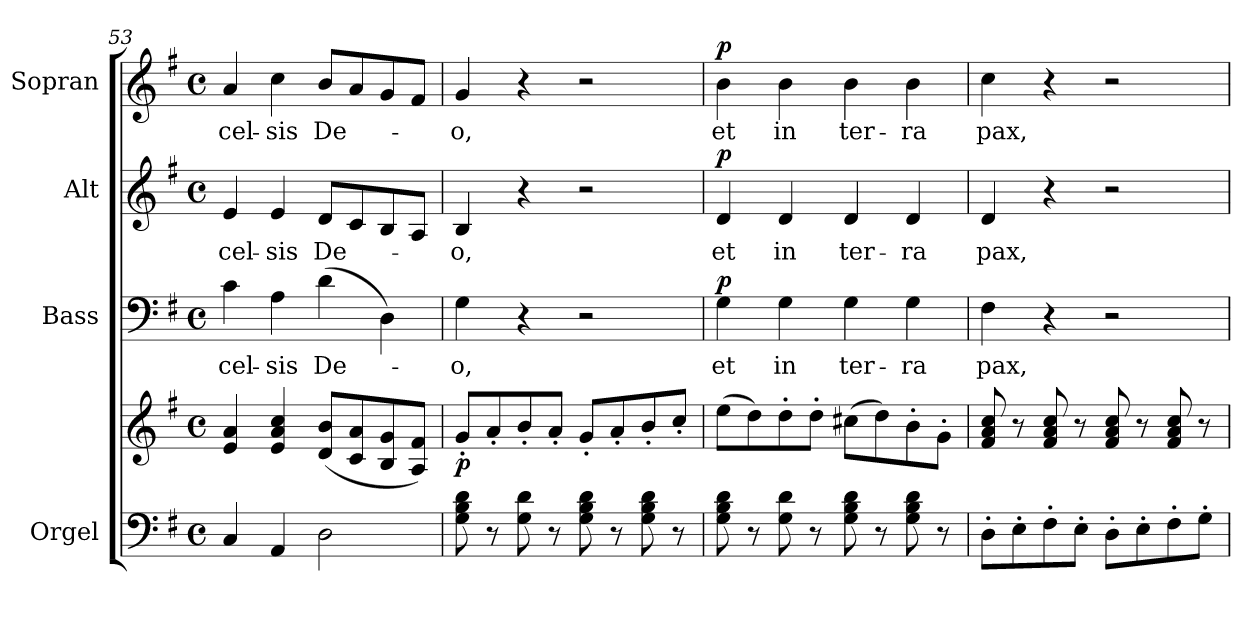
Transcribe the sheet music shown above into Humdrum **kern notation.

**kern	**kern	**dynam	**kern	**text	**dynam	**kern	**text	**dynam	**kern	**text	**dynam
*part4	*part4	*part4	*part3	*part3	*part3	*part2	*part2	*part2	*part1	*part1	*part1
*staff5	*staff4	*staff4/5	*staff3	*staff3	*staff3	*staff2	*staff2	*staff2	*staff1	*staff1	*staff1
*I"Orgel	*	*	*I"Bass	*	*	*I"Alt	*	*	*I"Sopran	*	*
*I'Org.	*	*	*I'B.	*	*	*I'A.	*	*	*I'S.	*	*
*clefF4	*clefG2	*	*clefF4	*	*	*clefG2	*	*	*clefG2	*	*
*k[f#]	*k[f#]	*	*k[f#]	*	*	*k[f#]	*	*	*k[f#]	*	*
*G:	*G:	*	*G:	*	*	*G:	*	*	*G:	*	*
*M4/4	*M4/4	*	*M4/4	*	*	*M4/4	*	*	*M4/4	*	*
*met(c)	*met(c)	*	*met(c)	*	*	*met(c)	*	*	*met(c)	*	*
=53	=53	=53	=53	=53	=53	=53	=53	=53	=53	=53	=53
!	!	!	!	!LO:LY:b	!	!	!LO:LY:b	!	!	!LO:LY:b	!
4C/	4e/ 4a/	.	4c\	-cel-	.	4e/	-cel-	.	4a/	-cel-	.
!	!	!	!	!LO:LY:b	!	!	!LO:LY:b	!	!	!LO:LY:b	!
4AA/	4e/ 4a/ 4cc/	.	4A\	-sis	.	4e/	-sis	.	4cc\	-sis	.
!	!	!	!	!LO:LY:b	!	!	!LO:LY:b	!	!	!LO:LY:b	!
2D\	(<8d/ 8b/L	.	(>4d\	De-	.	8d/L	De-	.	8b/L	De-	.
.	8c/ 8a/	.	.	.	.	8c/	.	.	8a/	.	.
.	8B/ 8g/	.	4D\)	.	.	8B/	.	.	8g/	.	.
.	8A/ 8f#/J)	.	.	.	.	8A/J	.	.	8f#/J	.	.
=54	=54	=54	=54	=54	=54	=54	=54	=54	=54	=54	=54
!	!	!LO:DY:b	!	!LO:LY:b	!	!	!LO:LY:b	!	!	!LO:LY:b	!
8G\ 8B\ 8d\	8g'</L	p	4G\	-o,	.	4B/	-o,	.	4g/	-o,	.
8r	8a'</	.	.	.	.	.	.	.	.	.	.
8G\ 8d\	8b'</	.	4r	.	.	4r	.	.	4r	.	.
8r	8a'</J	.	.	.	.	.	.	.	.	.	.
8G\ 8B\ 8d\	8g'</L	.	2r	.	.	2r	.	.	2r	.	.
8r	8a'</	.	.	.	.	.	.	.	.	.	.
8G\ 8B\ 8d\	8b'</	.	.	.	.	.	.	.	.	.	.
8r	8cc'</J	.	.	.	.	.	.	.	.	.	.
!!LO:PB:g=z
=55	=55	=55	=55	=55	=55	=55	=55	=55	=55	=55	=55
!	!	!	!	!LO:LY:b	!LO:DY:a	!	!LO:LY:b	!LO:DY:a	!	!LO:LY:b	!LO:DY:a
8G\ 8B\ 8d\	(>8ee\L	.	4G\	et	p	4d/	et	p	4b\	et	p
8r	8dd\)	.	.	.	.	.	.	.	.	.	.
!	!	!	!	!LO:LY:b	!	!	!LO:LY:b	!	!	!LO:LY:b	!
8G\ 8d\	8dd'>\	.	4G\	in	.	4d/	in	.	4b\	in	.
8r	8dd'>\J	.	.	.	.	.	.	.	.	.	.
!	!	!	!	!LO:LY:b	!	!	!LO:LY:b	!	!	!LO:LY:b	!
8G\ 8B\ 8d\	(>8cc#X\L	.	4G\	ter-	.	4d/	ter-	.	4b\	ter-	.
8r	8dd\)	.	.	.	.	.	.	.	.	.	.
!	!	!	!	!LO:LY:b	!	!	!LO:LY:b	!	!	!LO:LY:b	!
8G\ 8B\ 8d\	8b'>\	.	4G\	-ra	.	4d/	-ra	.	4b\	-ra	.
8r	8g'>\J	.	.	.	.	.	.	.	.	.	.
=56	=56	=56	=56	=56	=56	=56	=56	=56	=56	=56	=56
!	!	!	!	!LO:LY:b	!	!	!LO:LY:b	!	!	!LO:LY:b	!
8D'>\L	8f#/ 8a/ 8cc/	.	4F#\	pax,	.	4d/	pax,	.	4cc\	pax,	.
8E'>\	8r	.	.	.	.	.	.	.	.	.	.
8F#'>\	8f#/ 8a/ 8cc/	.	4r	.	.	4r	.	.	4r	.	.
8E'>\J	8r	.	.	.	.	.	.	.	.	.	.
8D'>\L	8f#/ 8a/ 8cc/	.	2r	.	.	2r	.	.	2r	.	.
8E'>\	8r	.	.	.	.	.	.	.	.	.	.
8F#'>\	8f#/ 8a/ 8cc/	.	.	.	.	.	.	.	.	.	.
8G'>\J	8r	.	.	.	.	.	.	.	.	.	.
=	=	=	=	=	=	=	=	=	=	=	=
*-	*-	*-	*-	*-	*-	*-	*-	*-	*-	*-	*-
